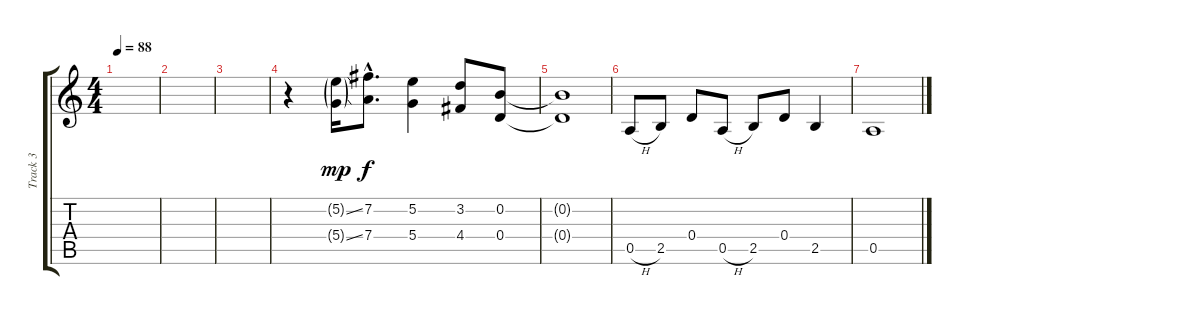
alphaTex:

\track ("Track 3" "Track 3") {instrument acousticguitarnylon}
\staff {score tabs}
\tuning (E4 B3 G3 D3 A2 E2) {hide}
\ts (4 4)
\tempo 88
\clef g2
\ks c
|
|
|
r.4 (5.2{ss g} 5.4{ss g}).16{dy mp} (7.2{hac} 7.4{hac}).8{d dy f} (5.2 5.4).4 (3.2 4.4).8 (0.2 0.4).8 |
(0.2{t} 0.4{t}).1 |
0.5{h}.8 2.5.8 0.4.8 0.5{h}.8 2.5.8 0.4.8 2.5.4 |
0.5.1
